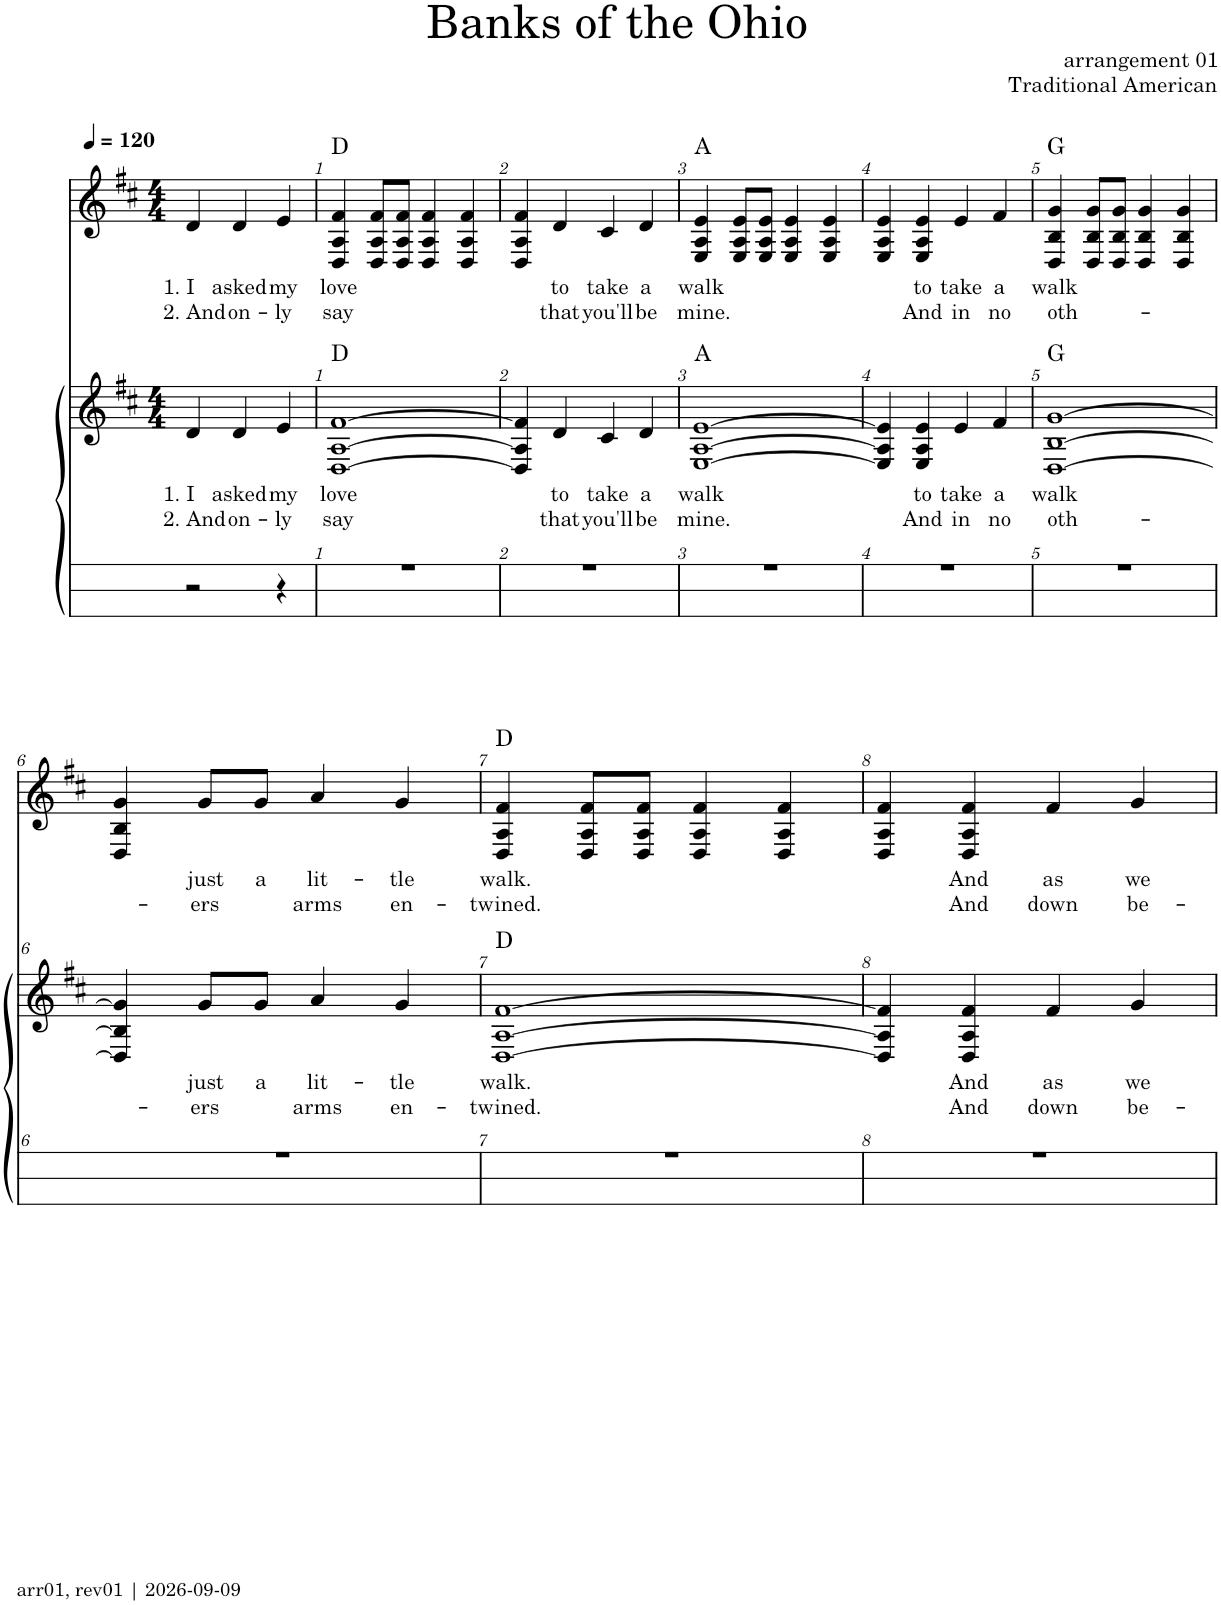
**kern	**kern	**text	**text	**harte	**kern	**text	**text	**harte
*part3	*part2	*part2	*part2	*part2	*part1	*part1	*part1	*part1
*staff3	*staff2	*staff2	*staff2	*	*staff1	*staff1	*staff1	*
*I"Part-II, Dulcimer TAB	*I"Part-II, SMN	*	*	*	*I"Part-I	*	*	*
*stria3	*	*	*	*	*	*	*	*
*	*clefG2	*	*	*	*clefG2	*	*	*
*k[f#c#]	*k[f#c#]	*	*	*	*k[f#c#]	*	*	*
*M4/4	*M4/4	*	*	*	*M4/4	*	*	*
*MM120	*MM120	*	*	*	*MM120	*	*	*
=	=	=	=	=	=	=	=	=
!	!	!LO:LY:b	!LO:LY:b	!	!	!LO:LY:b	!LO:LY:b	!
2r	4d/	1. I	2. And	.	4d/	1. I	2. And	.
!	!	!LO:LY:b	!LO:LY:b	!	!	!LO:LY:b	!LO:LY:b	!
.	4d/	asked	on-	.	4d/	asked	on-	.
!	!	!LO:LY:b	!LO:LY:b	!	!	!LO:LY:b	!LO:LY:b	!
4r	4e/	my	-ly	.	4e/	my	-ly	.
=1	=1	=1	=1	=1	=1	=1	=1	=1
!	!	!LO:LY:b	!LO:LY:b	!	!	!LO:LY:b	!LO:LY:b	!
1r	[>1D [>1A [>1f#	love	say	D:maj	4D/ 4A/ 4f#/	love	say	D:maj
.	.	.	.	.	8D/ 8A/ 8f#/L	.	.	.
.	.	.	.	.	8D/ 8A/ 8f#/J	.	.	.
.	.	.	.	.	4D/ 4A/ 4f#/	.	.	.
.	.	.	.	.	4D/ 4A/ 4f#/	.	.	.
=2	=2	=2	=2	=2	=2	=2	=2	=2
1r	4D/] 4A/] 4f#/]	.	.	.	4D/ 4A/ 4f#/	.	.	.
!	!	!LO:LY:b	!LO:LY:b	!	!	!LO:LY:b	!LO:LY:b	!
.	4d/	to	that	.	4d/	to	that	.
!	!	!LO:LY:b	!LO:LY:b	!	!	!LO:LY:b	!LO:LY:b	!
.	4c#/	take	you'll	.	4c#/	take	you'll	.
!	!	!LO:LY:b	!LO:LY:b	!	!	!LO:LY:b	!LO:LY:b	!
.	4d/	a	be	.	4d/	a	be	.
=3	=3	=3	=3	=3	=3	=3	=3	=3
!	!	!LO:LY:b	!LO:LY:b	!	!	!LO:LY:b	!LO:LY:b	!
1r	[>1E [>1A [>1e	walk	mine.	A:maj	4E/ 4A/ 4e/	walk	mine.	A:maj
.	.	.	.	.	8E/ 8A/ 8e/L	.	.	.
.	.	.	.	.	8E/ 8A/ 8e/J	.	.	.
.	.	.	.	.	4E/ 4A/ 4e/	.	.	.
.	.	.	.	.	4E/ 4A/ 4e/	.	.	.
=4	=4	=4	=4	=4	=4	=4	=4	=4
1r	4E/] 4A/] 4e/]	.	.	.	4E/ 4A/ 4e/	.	.	.
!	!	!LO:LY:b	!LO:LY:b	!	!	!LO:LY:b	!LO:LY:b	!
.	4E/ 4A/ 4e/	to	And	.	4E/ 4A/ 4e/	to	And	.
!	!	!LO:LY:b	!LO:LY:b	!	!	!LO:LY:b	!LO:LY:b	!
.	4e/	take	in	.	4e/	take	in	.
!	!	!LO:LY:b	!LO:LY:b	!	!	!LO:LY:b	!LO:LY:b	!
.	4f#/	a	no	.	4f#/	a	no	.
=5	=5	=5	=5	=5	=5	=5	=5	=5
!	!	!LO:LY:b	!LO:LY:b	!	!	!LO:LY:b	!LO:LY:b	!
1r	[>1D [>1B [>1g	walk	oth-	G:maj	4D/ 4B/ 4g/	walk	oth-	G:maj
.	.	.	.	.	8D/ 8B/ 8g/L	.	.	.
.	.	.	.	.	8D/ 8B/ 8g/J	.	.	.
.	.	.	.	.	4D/ 4B/ 4g/	.	.	.
.	.	.	.	.	4D/ 4B/ 4g/	.	.	.
!!LO:LB:g=z
=6	=6	=6	=6	=6	=6	=6	=6	=6
1r	4D/] 4B/] 4g/]	.	.	.	4D/ 4B/ 4g/	.	.	.
!	!	!LO:LY:b	!LO:LY:b	!	!	!LO:LY:b	!LO:LY:b	!
.	8g/L	just	-ers	.	8g/L	just	-ers	.
!	!	!LO:LY:b	!	!	!	!LO:LY:b	!	!
.	8g/J	a	.	.	8g/J	a	.	.
!	!	!LO:LY:b	!LO:LY:b	!	!	!LO:LY:b	!LO:LY:b	!
.	4a/	lit-	arms	.	4a/	lit-	arms	.
!	!	!LO:LY:b	!LO:LY:b	!	!	!LO:LY:b	!LO:LY:b	!
.	4g/	-tle	en-	.	4g/	-tle	en-	.
=7	=7	=7	=7	=7	=7	=7	=7	=7
!	!	!LO:LY:b	!LO:LY:b	!	!	!LO:LY:b	!LO:LY:b	!
1r	[>1D [>1A [>1f#	walk.	-twined.	D:maj	4D/ 4A/ 4f#/	walk.	-twined.	D:maj
.	.	.	.	.	8D/ 8A/ 8f#/L	.	.	.
.	.	.	.	.	8D/ 8A/ 8f#/J	.	.	.
.	.	.	.	.	4D/ 4A/ 4f#/	.	.	.
.	.	.	.	.	4D/ 4A/ 4f#/	.	.	.
=8	=8	=8	=8	=8	=8	=8	=8	=8
1r	4D/] 4A/] 4f#/]	.	.	.	4D/ 4A/ 4f#/	.	.	.
!	!	!LO:LY:b	!LO:LY:b	!	!	!LO:LY:b	!LO:LY:b	!
.	4D/ 4A/ 4f#/	And	And	.	4D/ 4A/ 4f#/	And	And	.
!	!	!LO:LY:b	!LO:LY:b	!	!	!LO:LY:b	!LO:LY:b	!
.	4f#/	as	down	.	4f#/	as	down	.
!	!	!LO:LY:b	!LO:LY:b	!	!	!LO:LY:b	!LO:LY:b	!
.	4g/	we	be-	.	4g/	we	be-	.
=	=	=	=	=	=	=	=	=
*-	*-	*-	*-	*-	*-	*-	*-	*-
